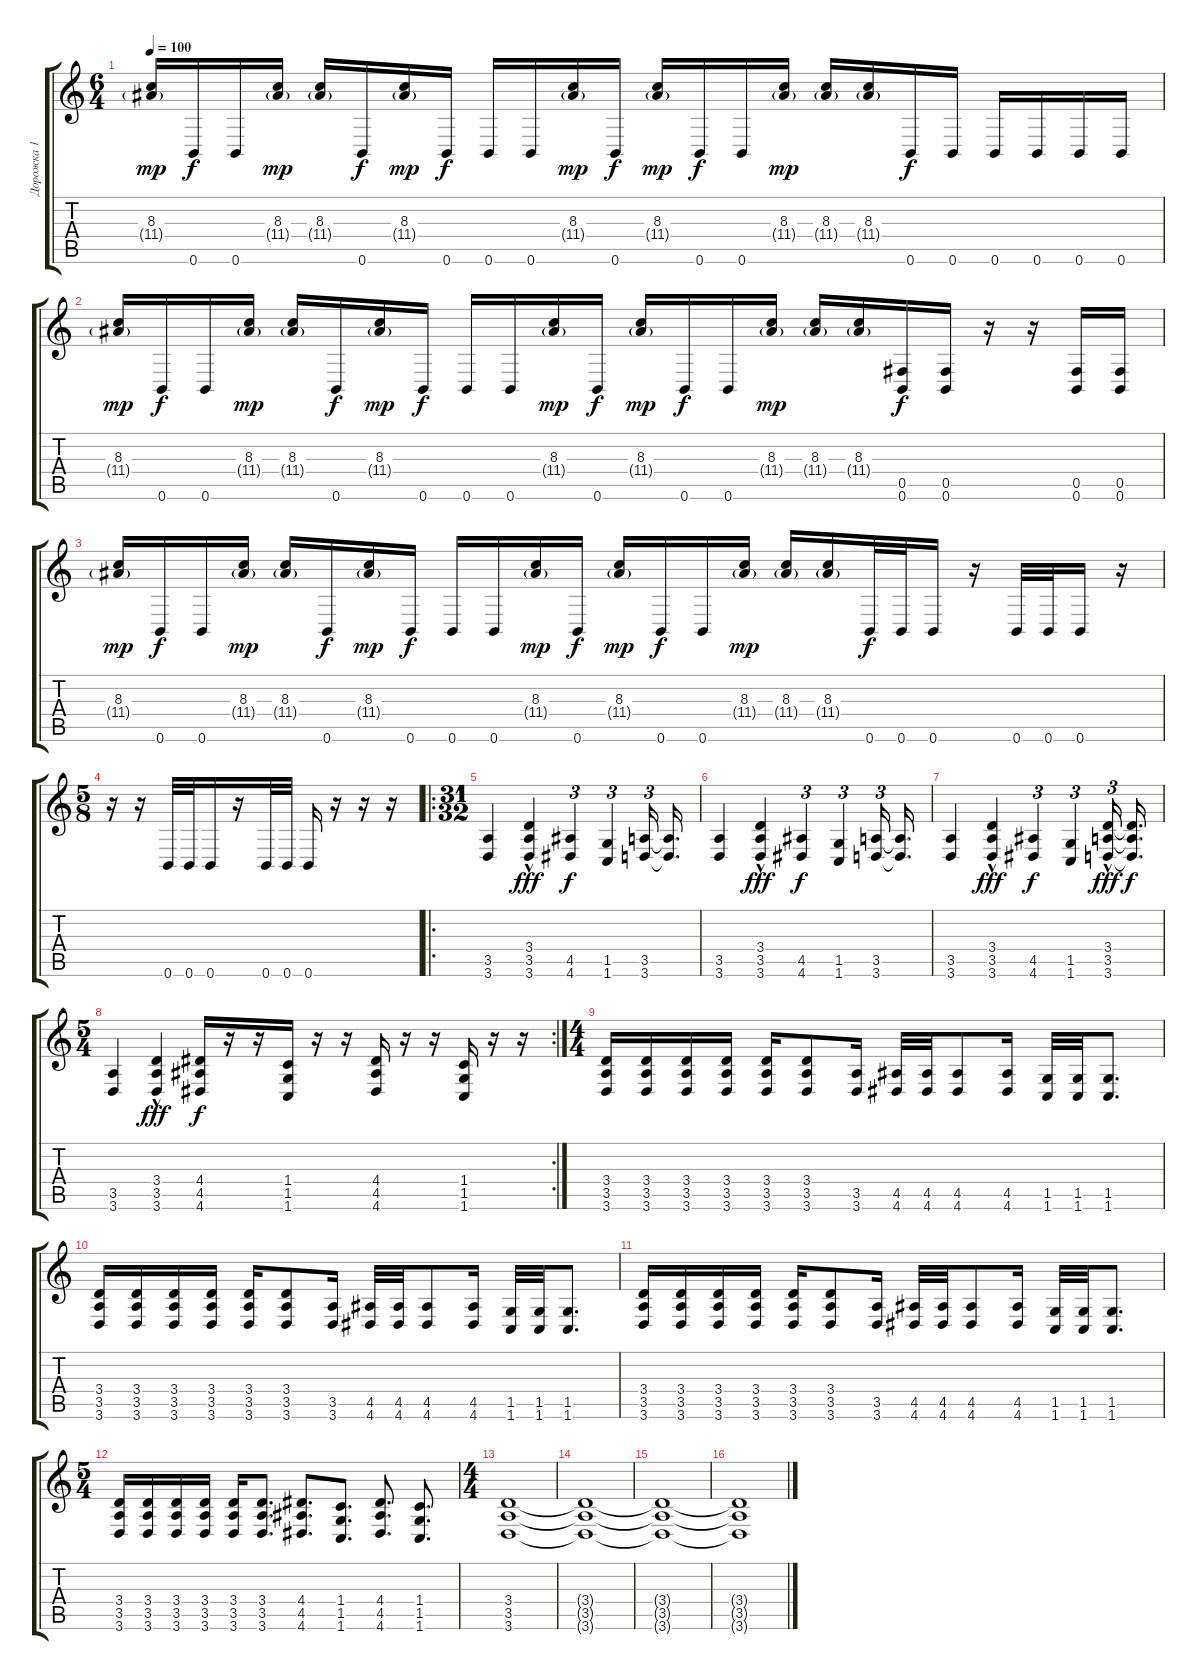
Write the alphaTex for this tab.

\track ("Дорожка 1" "Дорожка 1") {instrument distortionguitar}
\staff {score tabs}
\tuning (Db4 Ab3 E3 B2 Gb2 B1) {hide}
\ts (6 4)
\tempo 100
\clef g2
\ks c
(8.3 11.4{g}).16{dy mp} 0.6.16{dy f} 0.6.16 (8.3 11.4{g}).16{dy mp} (8.3 11.4{g}).16 0.6.16{dy f} (8.3 11.4{g}).16{dy mp} 0.6.16{dy f} 0.6.16 0.6.16 (8.3 11.4{g}).16{dy mp} 0.6.16{dy f} (8.3 11.4{g}).16{dy mp} 0.6.16{dy f} 0.6.16 (8.3 11.4{g}).16{dy mp} (8.3 11.4{g}).16 (8.3 11.4{g}).16 0.6.16{dy f} 0.6.16 0.6.16 0.6.16 0.6.16 0.6.16 |
(8.3 11.4{g}).16{dy mp} 0.6.16{dy f} 0.6.16 (8.3 11.4{g}).16{dy mp} (8.3 11.4{g}).16 0.6.16{dy f} (8.3 11.4{g}).16{dy mp} 0.6.16{dy f} 0.6.16 0.6.16 (8.3 11.4{g}).16{dy mp} 0.6.16{dy f} (8.3 11.4{g}).16{dy mp} 0.6.16{dy f} 0.6.16 (8.3 11.4{g}).16{dy mp} (8.3 11.4{g}).16 (8.3 11.4{g}).16 (0.5 0.6).16{dy f} (0.5 0.6).16 r.16 r.16 (0.5 0.6).16 (0.5 0.6).16 |
(8.3 11.4{g}).16{dy mp} 0.6.16{dy f} 0.6.16 (8.3 11.4{g}).16{dy mp} (8.3 11.4{g}).16 0.6.16{dy f} (8.3 11.4{g}).16{dy mp} 0.6.16{dy f} 0.6.16 0.6.16 (8.3 11.4{g}).16{dy mp} 0.6.16{dy f} (8.3 11.4{g}).16{dy mp} 0.6.16{dy f} 0.6.16 (8.3 11.4{g}).16{dy mp} (8.3 11.4{g}).16 (8.3 11.4{g}).16 0.6.32{dy f} 0.6.32 0.6.16 r.16 0.6.32 0.6.32 0.6.16 r.16 |
\ts (5 8)
r.16 r.16 0.6.32 0.6.32 0.6.16 r.16 0.6.32 0.6.32 0.6.16 r.16 r.16 r.16 |
\ro
\ts (31 32)
(3.5 3.6).4 (3.4{hac} 3.5 3.6).4{dy fff} (4.5 4.6).4{tu (3 2) dy f} (1.5 1.6).4{tu (3 2)} (3.5 3.6).16{tu (3 2)} (3.5{t} 3.6{t}).16{d} |
(3.5 3.6).4 (3.4{hac} 3.5 3.6).4{dy fff} (4.5 4.6).4{tu (3 2) dy f} (1.5 1.6).4{tu (3 2)} (3.5 3.6).16{tu (3 2)} (3.5{t} 3.6{t}).16{d} |
(3.5 3.6).4 (3.4{hac} 3.5 3.6).4{dy fff} (4.5 4.6).4{tu (3 2) dy f} (1.5 1.6).4{tu (3 2)} (3.4{hac} 3.5 3.6).16{tu (3 2) dy fff} (3.4{t} 3.5{t} 3.6{t}).16{d dy f} |
\rc 2
\ts (5 4)
(3.5 3.6).4 (3.4{hac} 3.5 3.6).4{dy fff} (4.4 4.5 4.6).16{dy f} r.16 r.16 (1.4 1.5 1.6).16 r.16 r.16 (4.4 4.5 4.6).16 r.16 r.16 (1.4 1.5 1.6).16 r.16 r.16 |
\ts (4 4)
(3.4 3.5 3.6).16{volume 16 balance 8} (3.4 3.5 3.6).16 (3.4 3.5 3.6).16 (3.4 3.5 3.6).16 (3.4 3.5 3.6).16 (3.4 3.5 3.6).8 (3.5 3.6).16 (4.5 4.6).32 (4.5 4.6).32 (4.5 4.6).8 (4.5 4.6).16 (1.5 1.6).32 (1.5 1.6).32 (1.5 1.6).8{d} |
(3.4 3.5 3.6).16 (3.4 3.5 3.6).16 (3.4 3.5 3.6).16 (3.4 3.5 3.6).16 (3.4 3.5 3.6).16 (3.4 3.5 3.6).8 (3.5 3.6).16 (4.5 4.6).32 (4.5 4.6).32 (4.5 4.6).8 (4.5 4.6).16 (1.5 1.6).32 (1.5 1.6).32 (1.5 1.6).8{d} |
(3.4 3.5 3.6).16 (3.4 3.5 3.6).16 (3.4 3.5 3.6).16 (3.4 3.5 3.6).16 (3.4 3.5 3.6).16 (3.4 3.5 3.6).8 (3.5 3.6).16 (4.5 4.6).32 (4.5 4.6).32 (4.5 4.6).8 (4.5 4.6).16 (1.5 1.6).32 (1.5 1.6).32 (1.5 1.6).8{d} |
\ts (5 4)
(3.4 3.5 3.6).16 (3.4 3.5 3.6).16 (3.4 3.5 3.6).16 (3.4 3.5 3.6).16 (3.4 3.5 3.6).16 (3.4 3.5 3.6).8{d} (4.4 4.5 4.6).8{d} (1.4 1.5 1.6).8{d} (4.4 4.5 4.6).8{d} (1.4 1.5 1.6).8{d} |
\ts (4 4)
(3.4 3.5 3.6).1 |
(3.4{t} 3.5{t} 3.6{t}).1 |
(3.4{t} 3.5{t} 3.6{t}).1 |
(3.4{t} 3.5{t} 3.6{t}).1
